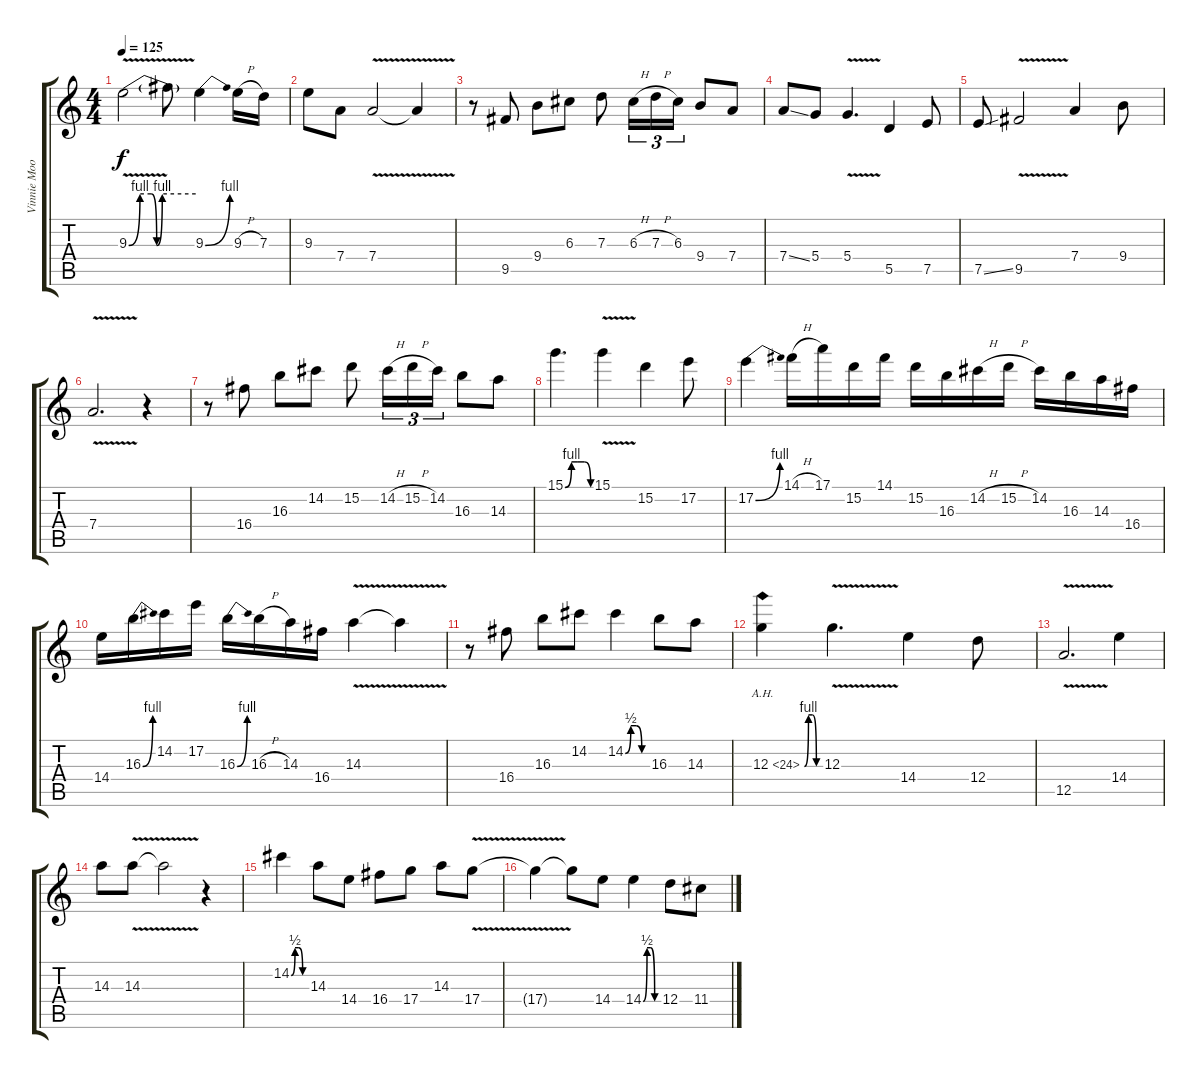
\track ("Vinnie Moore" "Vinnie Moo") {instrument distortionguitar}
\staff {score tabs}
\tuning (E4 B3 G3 D3 A2 E2) {hide}
\ts (4 4)
\tempo 125
\clef g2
\ks c
9.3{be (custom 0 0 10 4 20 4 25 0 30 4 60 4) v}.2{dy f} 9.3{t}.8 9.3{be (bend 0 0 60 4)}.4 9.3{h}.16 7.3.16 |
9.3.8 7.4.8 7.4{v}.2 7.4{t}.4 |
r.8 9.5.8 9.4.8 6.3.8 7.3.8 6.3{h}.16{tu (3 2)} 7.3{h}.16{tu (3 2)} 6.3.16{tu (3 2)} 9.4.8 7.4.8 |
7.4{ss}.8 5.4.8 5.4{v}.4{d} 5.5.4 7.5.8 |
7.5{ss}.8 9.5{v}.2 7.4.4 9.4.8 |
7.4{v}.2{d} r.4 |
r.8 16.4.8 16.3.8 14.2.8 15.2.8 14.2{h}.16{tu (3 2)} 15.2{h}.16{tu (3 2)} 14.2.16{tu (3 2)} 16.3.8 14.3.8 |
15.1{be (custom 0 0 15 4 30 4 45 4 60 0)}.4{d} 15.1{v}.4 15.2.4 17.2.8 |
17.2{be (bend 0 0 60 4)}.4 14.1{h}.16 17.1.16 15.2.16 14.1.16 15.2.16 16.3.16 14.2{h}.16 15.2{h}.16 14.2.16 16.3.16 14.3.16 16.4.16 |
14.4.16 16.3{be (bend 0 0 60 4)}.16 14.2.16 17.2.16 16.3{be (bend 0 0 60 4)}.16 16.3{h}.16 14.3.16 16.4.16 14.3{v}.4 14.3{t}.4 |
r.8 16.4.8 16.3.8 14.2.8 14.2{be (custom 0 0 15 2 30 2 45 0 60 0)}.4 16.3.8 14.3.8 |
12.3{be (custom 0 0 15 4 30 4 45 0 60 0) ah 12}.4 12.3{v}.4{d} 14.4.4 12.4.8 |
12.5{v}.2{d} 14.4.4 |
14.3.8 14.3{v}.8 14.3{t}.2 r.4 |
14.2{be (custom 0 0 15 2 30 2 45 0 60 0)}.4 14.3.8 14.4.8 16.4.8 17.4.8 14.3.8 17.4{v}.8 |
17.4{t}.4 17.4{t}.8 14.4.8 14.4{be (custom 0 0 15 2 30 2 45 0 60 0)}.4 12.4.8 11.4.8
